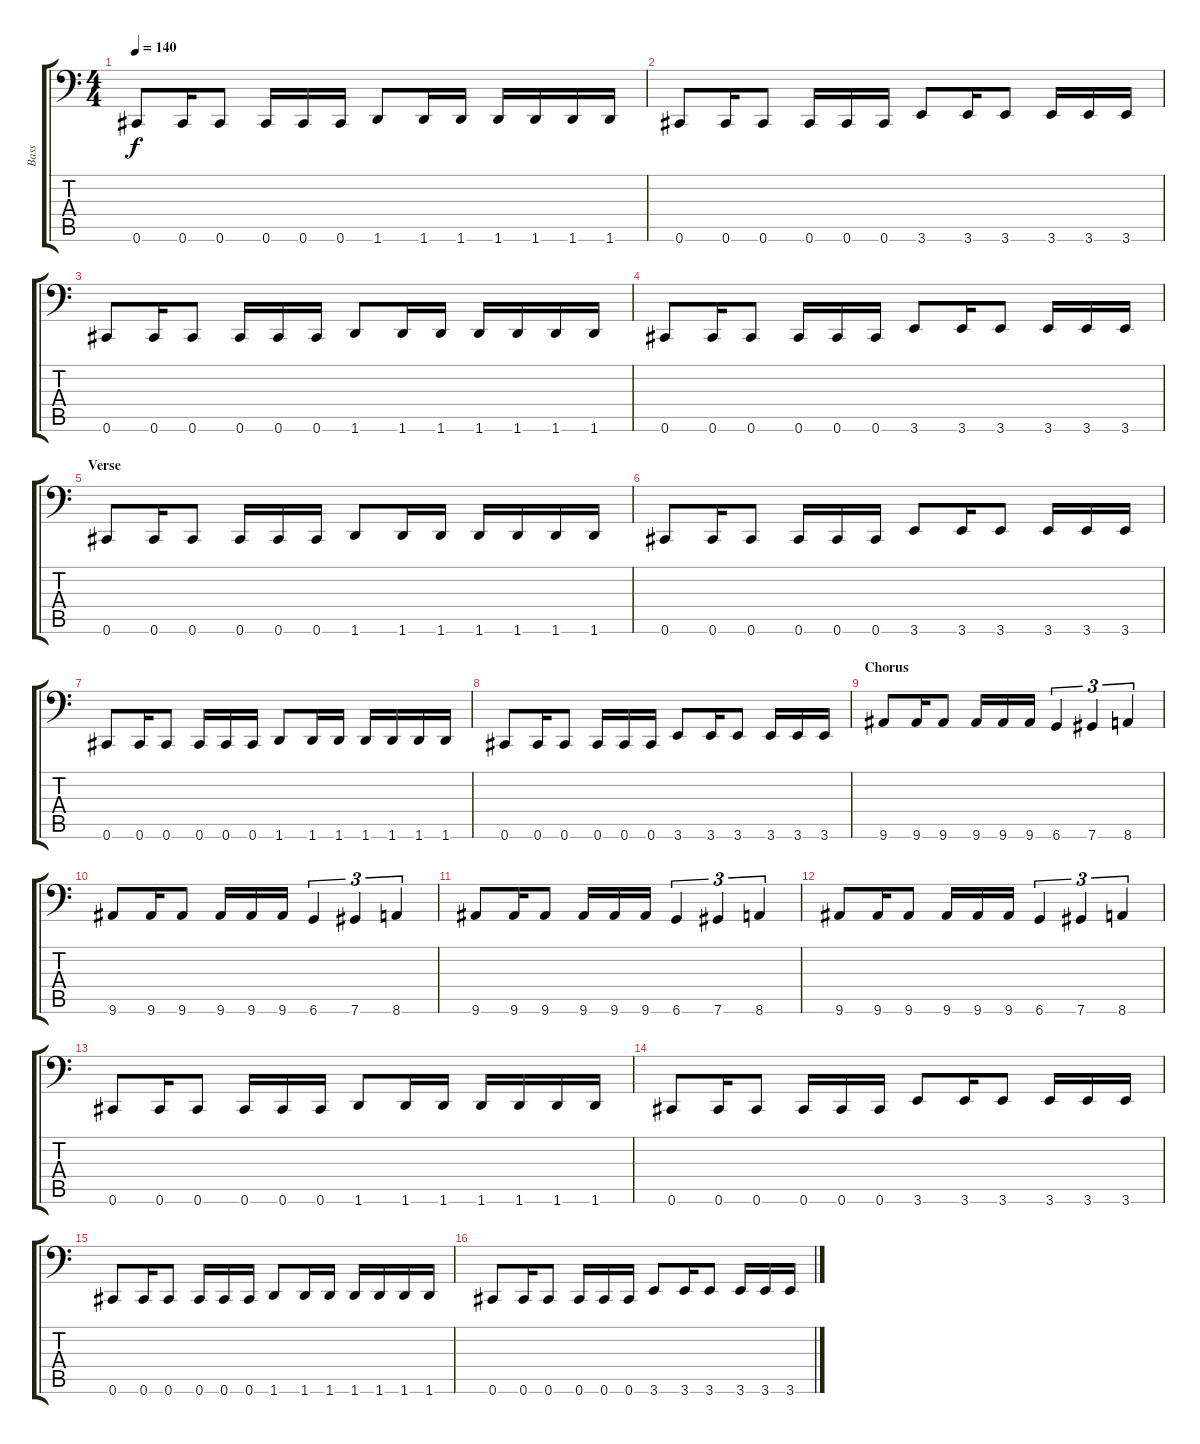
\track ("Bass" "Bass") {instrument electricbasspick}
\staff {score tabs}
\tuning (Db3 Ab2 E2 B1 Gb1 Db1) {hide}
\ts (4 4)
\tempo 140
\clef f4
\ks c
0.6.8{dy f} 0.6.16 0.6.8 0.6.16 0.6.16 0.6.16 1.6.8 1.6.16 1.6.16 1.6.16 1.6.16 1.6.16 1.6.16 |
0.6.8 0.6.16 0.6.8 0.6.16 0.6.16 0.6.16 3.6.8 3.6.16 3.6.8 3.6.16 3.6.16 3.6.16 |
0.6.8 0.6.16 0.6.8 0.6.16 0.6.16 0.6.16 1.6.8 1.6.16 1.6.16 1.6.16 1.6.16 1.6.16 1.6.16 |
0.6.8 0.6.16 0.6.8 0.6.16 0.6.16 0.6.16 3.6.8 3.6.16 3.6.8 3.6.16 3.6.16 3.6.16 |
\section ("" "Verse")
0.6.8 0.6.16 0.6.8 0.6.16 0.6.16 0.6.16 1.6.8 1.6.16 1.6.16 1.6.16 1.6.16 1.6.16 1.6.16 |
0.6.8 0.6.16 0.6.8 0.6.16 0.6.16 0.6.16 3.6.8 3.6.16 3.6.8 3.6.16 3.6.16 3.6.16 |
0.6.8 0.6.16 0.6.8 0.6.16 0.6.16 0.6.16 1.6.8 1.6.16 1.6.16 1.6.16 1.6.16 1.6.16 1.6.16 |
0.6.8 0.6.16 0.6.8 0.6.16 0.6.16 0.6.16 3.6.8 3.6.16 3.6.8 3.6.16 3.6.16 3.6.16 |
\section ("" "Chorus")
9.6.8 9.6.16 9.6.8 9.6.16 9.6.16 9.6.16 6.6.4{tu (3 2)} 7.6.4{tu (3 2)} 8.6.4{tu (3 2)} |
9.6.8 9.6.16 9.6.8 9.6.16 9.6.16 9.6.16 6.6.4{tu (3 2)} 7.6.4{tu (3 2)} 8.6.4{tu (3 2)} |
9.6.8 9.6.16 9.6.8 9.6.16 9.6.16 9.6.16 6.6.4{tu (3 2)} 7.6.4{tu (3 2)} 8.6.4{tu (3 2)} |
9.6.8 9.6.16 9.6.8 9.6.16 9.6.16 9.6.16 6.6.4{tu (3 2)} 7.6.4{tu (3 2)} 8.6.4{tu (3 2)} |
0.6.8 0.6.16 0.6.8 0.6.16 0.6.16 0.6.16 1.6.8 1.6.16 1.6.16 1.6.16 1.6.16 1.6.16 1.6.16 |
0.6.8 0.6.16 0.6.8 0.6.16 0.6.16 0.6.16 3.6.8 3.6.16 3.6.8 3.6.16 3.6.16 3.6.16 |
0.6.8 0.6.16 0.6.8 0.6.16 0.6.16 0.6.16 1.6.8 1.6.16 1.6.16 1.6.16 1.6.16 1.6.16 1.6.16 |
0.6.8 0.6.16 0.6.8 0.6.16 0.6.16 0.6.16 3.6.8 3.6.16 3.6.8 3.6.16 3.6.16 3.6.16
